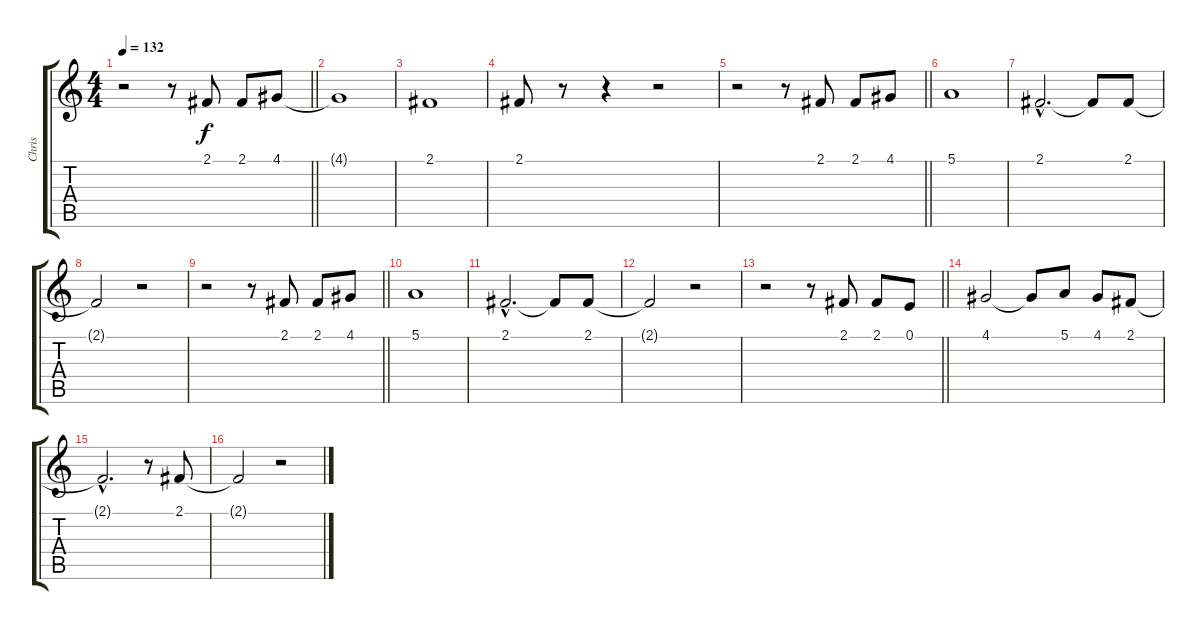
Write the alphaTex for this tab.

\track ("Chris" "Chris") {instrument lead6voice}
\staff {score tabs}
\tuning (E4 B3 G3 D3 A2 E2) {hide}
\ts (4 4)
\tempo 132
\clef g2
\barLineRight lightlight
\ks c
r.2{dy f} r.8 2.1.8 2.1.8 4.1.8 |
4.1{t}.1 |
2.1.1 |
2.1.8 r.8 r.4 r.2 |
\barLineRight lightlight
r.2 r.8 2.1.8 2.1.8 4.1.8 |
5.1.1 |
2.1{hac}.2{d} 2.1{t}.8 2.1.8 |
2.1{t}.2 r.2 |
\barLineRight lightlight
r.2 r.8 2.1.8 2.1.8 4.1.8 |
5.1.1 |
2.1{hac}.2{d} 2.1{t}.8 2.1.8 |
2.1{t}.2 r.2 |
\barLineRight lightlight
r.2 r.8 2.1.8 2.1.8 0.1.8 |
4.1.2 4.1{t}.8 5.1.8 4.1.8 2.1.8 |
2.1{hac t}.2{d} r.8 2.1.8 |
2.1{t}.2 r.2
